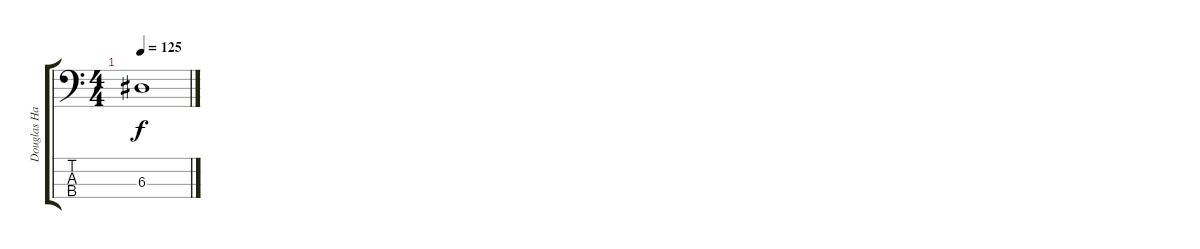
\track ("Douglas Hart" "Douglas Ha") {instrument electricbassfinger}
\staff {score tabs}
\tuning (G2 D2 A1 E1) {hide}
\ts (4 4)
\tempo 125
\clef f4
\ks c
6.3.1{dy f}
